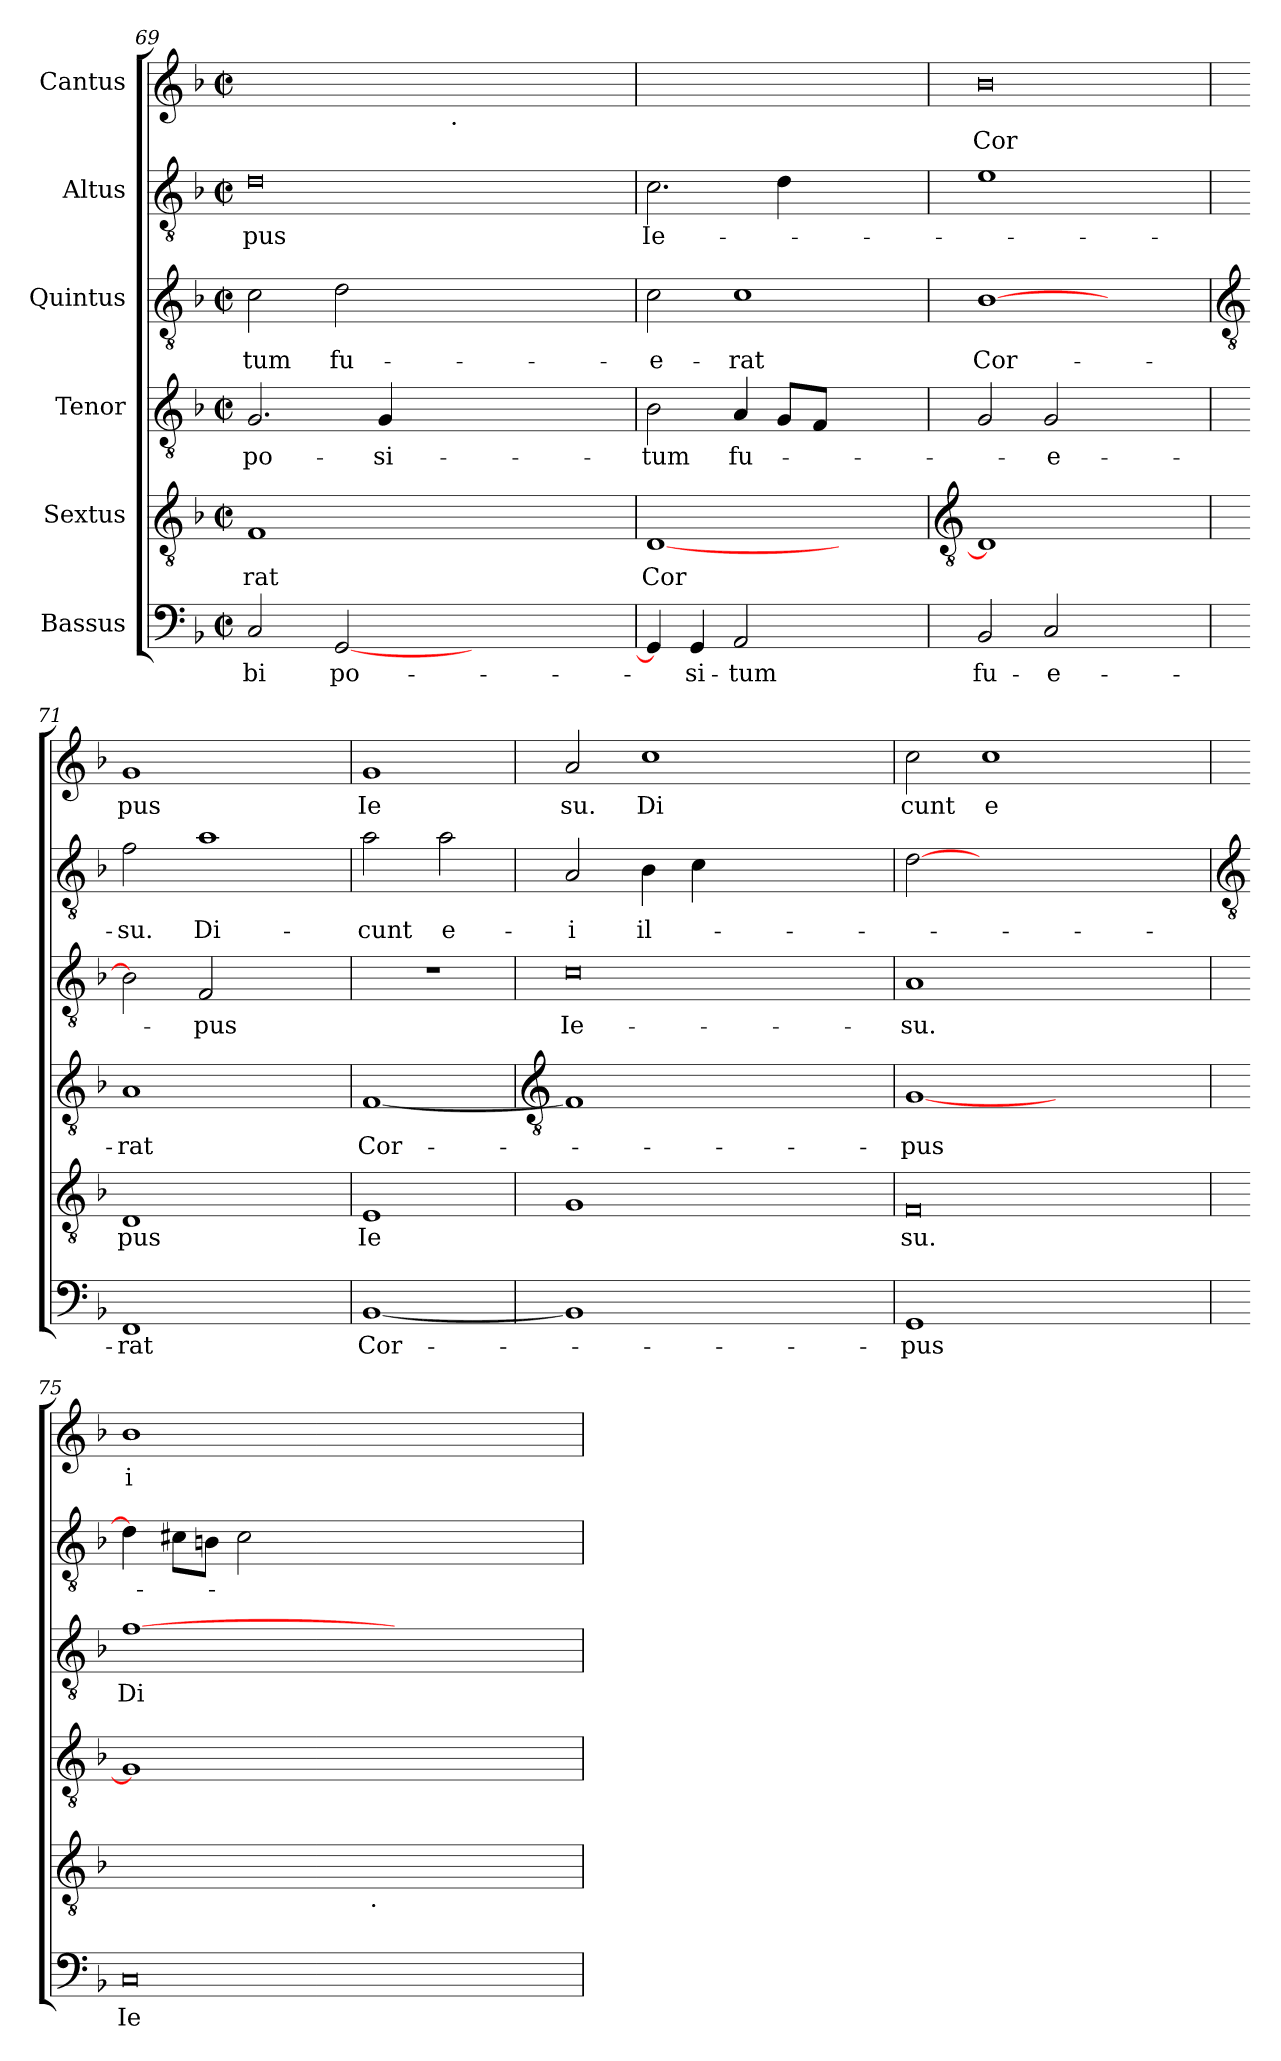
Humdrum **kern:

**kern	**text	**kern	**text	**kern	**text	**kern	**text	**kern	**text	**kern	**text
*part6	*part6	*part5	*part5	*part4	*part4	*part3	*part3	*part2	*part2	*part1	*part1
*staff6	*staff6	*staff5	*staff5	*staff4	*staff4	*staff3	*staff3	*staff2	*staff2	*staff1	*staff1
*I"Bassus	*	*I"Sextus	*	*I"Tenor	*	*I"Quintus	*	*I"Altus	*	*I"Cantus	*
!!LO:LB:g=z
*clefF4	*	*clefGv2	*	*clefGv2	*	*clefGv2	*	*clefGv2	*	*clefG2	*
*k[b-]	*	*k[b-]	*	*k[b-]	*	*k[b-]	*	*k[b-]	*	*k[b-]	*
*F:	*	*F:	*	*F:	*	*F:	*	*F:	*	*F:	*
*M2/2	*	*M2/2	*	*M2/2	*	*M2/2	*	*M2/2	*	*M2/2	*
*met(c|)	*	*met(c|)	*	*met(c|)	*	*met(c|)	*	*met(c|)	*	*met(c|)	*
=69A	=69A	=69A	=69A	=69A	=69A	=69A	=69A	=69A	=69A	=69A	=69A
!	!LO:LY:b	!	!LO:LY:b	!	!LO:LY:b	!	!LO:LY:b	!	!LO:LY:b	!	!
2C/	-bi	1F	rat	2.G/	po-	2c\	-tum	0d	-pus	4ryy	.
.	.	.	.	.	.	.	.	.	.	4ryy	.
!	!LO:LY:b	!	!	!	!	!	!LO:LY:b	!	!	!	!
[2GG/	po-	.	.	.	.	2d\	fu-	.	.	4ryy	.
!	!	!	!	!	!LO:LY:b	!	!	!	!	!	!
.	.	.	.	4G/	-si-	.	.	.	.	32ryy	.
.	.	.	.	.	.	.	.	.	.	32ryy	.
.	.	.	.	.	.	.	.	.	.	32ryy	.
.	.	.	.	.	.	.	.	.	.	32ryy	.
.	.	.	.	.	.	.	.	.	.	32ryy	.
.	.	.	.	.	.	.	.	.	.	32ryy	.
!	!	!	!	!	!	!	!	!	!	!LO:TX:b:t=.	!
.	.	.	.	.	.	.	.	.	.	32ryy	.
.	.	.	.	.	.	.	.	.	.	4ryy	.
1ryy	.	1ryy	.	1ryy	.	1ryy	.	.	.	.	.
.	.	.	.	.	.	.	.	.	.	2ryy	.
.	.	.	.	.	.	.	.	.	.	4ryy	.
.	.	.	.	.	.	.	.	.	.	32ryy	.
=69B	=69B	=69B	=69B	=69B	=69B	=69B	=69B	=69B	=69B	=69B	=69B
!	!	!	!LO:LY:b	!	!LO:LY:b	!	!LO:LY:b	!	!LO:LY:b	!	!
4GG/]	.	[1D	Cor	2B-\	-tum	2c\	-e-	2.c\	Ie-	4ryy	.
!	!LO:LY:b	!	!	!	!	!	!	!	!	!	!
4GG/	-si-	.	.	.	.	.	.	.	.	4ryy	.
!	!LO:LY:b	!	!	!	!LO:LY:b	!	!LO:LY:b	!	!	!	!
2AA/	-tum	.	.	4A/	fu-	1c	-rat	.	.	4ryy	.
.	.	.	.	8G/L	.	.	.	4d\	.	32ryy	.
.	.	.	.	.	.	.	.	.	.	2ryy	.
.	.	.	.	8F/J	.	.	.	.	.	.	.
2ryy	.	2ryy	.	2ryy	.	.	.	2ryy	.	.	.
.	.	.	.	.	.	.	.	.	.	8..ryy	.
!!LO:LB:g=z
=70	=70	=70	=70	=70	=70	=70	=70	=70	=70	=70	=70
*	*	*clefGv2	*	*	*	*	*	*	*	*	*
!	!LO:LY:b	!	!	!	!	!	!LO:LY:b	!	!	!	!LO:LY:b
2BB-/	fu-	1D]	.	2G/	.	[1B-	Cor-	1e	.	0b-	Cor
!	!LO:LY:b	!	!	!	!LO:LY:b	!	!	!	!	!	!
2C/	-e-	.	.	2G/	-e-	.	.	.	.	.	.
1ryy	.	1ryy	.	1ryy	.	1ryy	.	1ryy	.	.	.
!!LO:LB:g=z
=71	=71	=71	=71	=71	=71	=71	=71	=71	=71	=71	=71
*	*	*	*	*	*	*clefGv2	*	*	*	*	*
!	!LO:LY:b	!	!LO:LY:b	!	!LO:LY:b	!	!	!	!LO:LY:b	!	!LO:LY:b
1FF	-rat	1D	pus	1A	-rat	2B-\]	.	2f\	-su.	1g	pus
!	!	!	!	!	!	!	!LO:LY:b	!	!LO:LY:b	!	!
.	.	.	.	.	.	2F/	-pus	1a	Di-	.	.
2ryy	.	2ryy	.	2ryy	.	2ryy	.	.	.	2ryy	.
=72	=72	=72	=72	=72	=72	=72	=72	=72	=72	=72	=72
!	!LO:LY:b	!	!LO:LY:b	!	!LO:LY:b	!	!	!	!LO:LY:b	!	!LO:LY:b
[1BB-	Cor-	1E	Ie	[1F	Cor-	1r	.	2a\	-cunt	1g	Ie
!	!	!	!	!	!	!	!	!	!LO:LY:b	!	!
.	.	.	.	.	.	.	.	2a\	e-	.	.
!!LO:LB:g=z
=73	=73	=73	=73	=73	=73	=73	=73	=73	=73	=73	=73
*	*	*	*	*clefGv2	*	*	*	*	*	*	*
!	!	!	!	!	!	!	!LO:LY:b	!	!LO:LY:b	!	!LO:LY:b
1BB-]	.	1G	.	1F]	.	0c	Ie-	2A/	-i	2a/	su.
!	!	!	!	!	!	!	!	!	!LO:LY:b	!	!LO:LY:b
.	.	.	.	.	.	.	.	4B-\	il-	1cc	Di
.	.	.	.	.	.	.	.	4c\	.	.	.
1ryy	.	1ryy	.	1ryy	.	.	.	1ryy	.	.	.
.	.	.	.	.	.	.	.	.	.	2ryy	.
=74	=74	=74	=74	=74	=74	=74	=74	=74	=74	=74	=74
!	!LO:LY:b	!	!LO:LY:b	!	!LO:LY:b	!	!LO:LY:b	!	!	!	!LO:LY:b
1GG	-pus	0F	su.	[1G	-pus	1A	-su.	[2d\	.	2cc\	cunt
!	!	!	!	!	!	!	!	!	!	!	!LO:LY:b
.	.	.	.	.	.	.	.	1.ryy	.	1cc	e
1ryy	.	.	.	1ryy	.	1ryy	.	.	.	.	.
.	.	.	.	.	.	.	.	.	.	2ryy	.
!!LO:LB:g=z
=75	=75	=75	=75	=75	=75	=75	=75	=75	=75	=75	=75
*	*	*	*	*	*	*	*	*clefGv2	*	*	*
!	!LO:LY:b	!	!	!	!	!	!LO:LY:b	!	!	!	!LO:LY:b
0C	Ie-	4ryy	.	1G]	.	[1f	Di-	4d\]	.	1b-	i
.	.	4ryy	.	.	.	.	.	8c#X\L	.	.	.
.	.	.	.	.	.	.	.	8Bn\J	.	.	.
.	.	4ryy	.	.	.	.	.	2c#\	.	.	.
.	.	32ryy	.	.	.	.	.	.	.	.	.
.	.	32ryy	.	.	.	.	.	.	.	.	.
.	.	32ryy	.	.	.	.	.	.	.	.	.
.	.	32ryy	.	.	.	.	.	.	.	.	.
.	.	32ryy	.	.	.	.	.	.	.	.	.
.	.	32ryy	.	.	.	.	.	.	.	.	.
!	!	!LO:TX:b:t=.	!	!	!	!	!	!	!	!	!
.	.	32ryy	.	.	.	.	.	.	.	.	.
.	.	4ryy	.	.	.	.	.	.	.	.	.
.	.	.	.	1ryy	.	1ryy	.	1ryy	.	1ryy	.
.	.	2ryy	.	.	.	.	.	.	.	.	.
.	.	4ryy	.	.	.	.	.	.	.	.	.
.	.	32ryy	.	.	.	.	.	.	.	.	.
=	=	=	=	=	=	=	=	=	=	=	=
*-	*-	*-	*-	*-	*-	*-	*-	*-	*-	*-	*-
